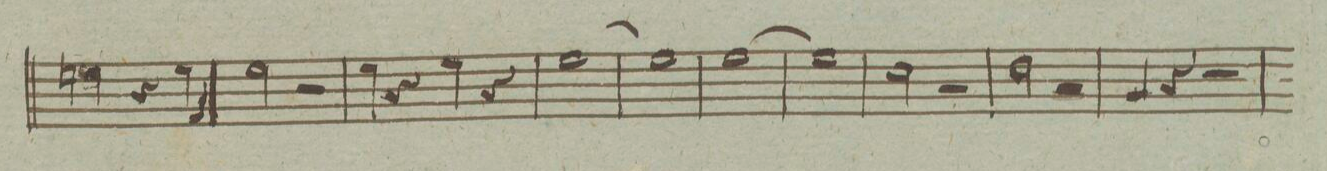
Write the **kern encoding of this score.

**kern	**dynam
*I"Corno. Secundo in F	*
*clefG2	*
*k[]	*
*met(c|)	*
*M2/2	*
4an\	.
4r	.
4a\	.
4r	.
=176	=176
2a\	.
2r	.
=177	=177
4a\	.
4r	.
4a\	.
4r	.
=178	=178
[1a	.
=179	=179
1a]	.
=180	=180
[1a	.
=181	=181
1a/]	.
=182	=182
2f\	.
2r	.
=183	=183
2g\	.
2r	.
=184	=184
4c/	.
4r	.
2r	.
=185	=185
*-	*-
